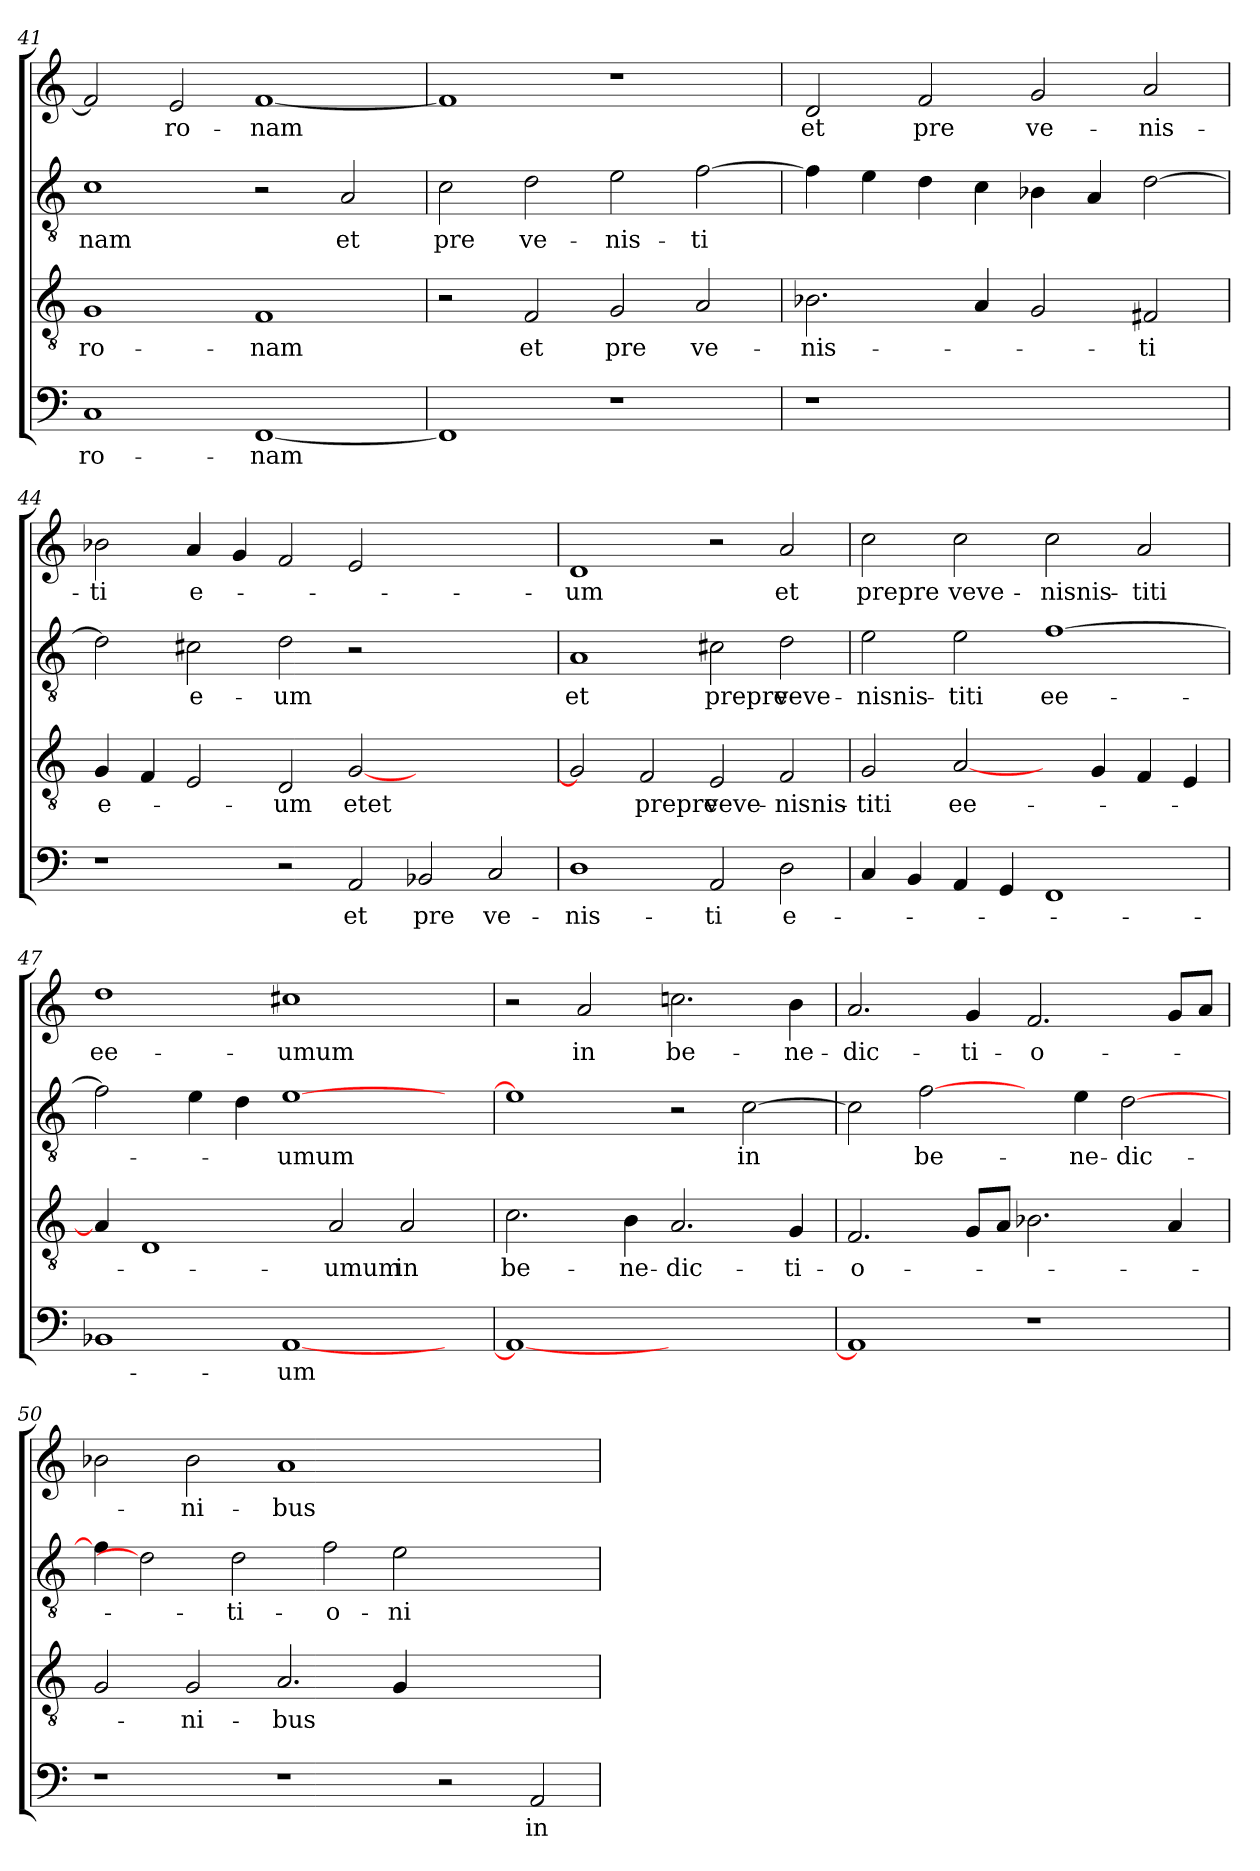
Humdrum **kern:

**kern	**text	**kern	**text	**kern	**text	**kern	**text
*part4	*part4	*part3	*part3	*part2	*part2	*part1	*part1
*staff4	*staff4	*staff3	*staff3	*staff2	*staff2	*staff1	*staff1
*clefF4	*	*clefGv2	*	*clefGv2	*	*clefG2	*
*k[]	*	*k[]	*	*k[]	*	*k[]	*
=41	=41	=41	=41	=41	=41	=41	=41
1C	-ro-	1G	-ro-	1c	-nam	2f]	.
.	.	.	.	.	.	2e	-ro-
[1FF	-nam	1F	-nam	2r	.	[1f	-nam
.	.	.	.	2A	et	.	.
=42	=42	=42	=42	=42	=42	=42	=42
1FF]	.	2r	.	2c	pre	1f]	.
.	.	2F	et	2d	ve-	.	.
1r	.	2G	pre	2e	-nis-	1r	.
.	.	2A	ve-	[2f	-ti	.	.
=43	=43	=43	=43	=43	=43	=43	=43
1r	.	2.B-X	-nis-	4f]	.	2d	et
.	.	.	.	4e	.	.	.
.	.	.	.	4d	.	2f	pre
.	.	4A	.	4c	.	.	.
1ryy	.	2G	.	4B-X	.	2g	ve-
.	.	.	.	4A	.	.	.
.	.	2F#X	-ti	[2d	.	2a	-nis-
!!LO:LB:g=z
=44	=44	=44	=44	=44	=44	=44	=44
1r	.	4G	e-	2d]	.	2b-X	-ti
.	.	4F	.	.	.	.	.
.	.	2E	.	2c#X	e-	4a	e-
.	.	.	.	.	.	4g	.
2r	.	2D	-um	2d	-um	2f	.
2AA	et	[2G	etet	2r	.	2e	.
2BB-X	pre	1ryy	.	1ryy	.	1ryy	.
2C	ve-	.	.	.	.	.	.
=45	=45	=45	=45	=45	=45	=45	=45
1D	-nis-	2G]	.	1A	et	1d	-um
.	.	2F	prepre	.	.	.	.
2AA	-ti	2E	veve-	2c#X	prepre	2r	.
2D	e-	2F	-nisnis-	2d	veve-	2a	et
=46	=46	=46	=46	=46	=46	=46	=46
4C	.	2G	-titi	2e	-nisnis-	2cc	prepre
4BB	.	.	.	.	.	.	.
4AA	.	[2A	ee-	2e	-titi	2cc	veve-
4GG	.	.	.	.	.	.	.
1FF	.	4ryy	.	[1f	ee-	2cc	-nisnis-
.	.	4G	.	.	.	.	.
.	.	4F	.	.	.	2a	-titi
.	.	4E	.	.	.	.	.
=47	=47	=47	=47	=47	=47	=47	=47
1BB-X	.	4A]	.	2f]	.	1dd	ee-
.	.	1D	.	.	.	.	.
.	.	.	.	4e	.	.	.
.	.	.	.	4d	.	.	.
[1AA	-um	.	.	[1e	-umum	1cc#X	-umum
.	.	2A	-umum	.	.	.	.
.	.	2A	in	.	.	.	.
4ryy	.	.	.	4ryy	.	4ryy	.
=48	=48	=48	=48	=48	=48	=48	=48
1AA_	.	2.c	be-	1e]	.	2r	.
.	.	.	.	.	.	2a	in
.	.	4B	-ne-	.	.	.	.
1ryy	.	2.A	-dic-	2r	.	2.ccn	be-
.	.	.	.	[2c	in	.	.
.	.	4G	-ti-	.	.	4b	-ne-
!!LO:PB:g=z
=49	=49	=49	=49	=49	=49	=49	=49
1AA]	.	2.F	-o-	2c]	.	2.a	-dic-
.	.	.	.	[2f	be-	.	.
.	.	8GL	.	.	.	4g	-ti-
.	.	8AJ	.	.	.	.	.
1r	.	2.B-X	.	4ryy	.	2.f	-o-
.	.	.	.	4e	-ne-	.	.
.	.	.	.	[2d	-dic-	.	.
.	.	4A	.	.	.	8gL	.
.	.	.	.	.	.	8aJ	.
=50	=50	=50	=50	=50	=50	=50	=50
1r	.	2G	.	4f]	.	2b-X	.
.	.	.	.	2d]	.	.	.
.	.	2G	-ni-	.	.	2b-	-ni-
.	.	.	.	2d	-ti-	.	.
1r	.	2.A	-bus	.	.	1a	-bus
.	.	.	.	2f	-o-	.	.
.	.	4G	.	2e	-ni-	.	.
2r	.	1ryy	.	.	.	1ryy	.
.	.	.	.	2.ryy	.	.	.
2AA	in	.	.	.	.	.	.
=	=	=	=	=	=	=	=
*-	*-	*-	*-	*-	*-	*-	*-
